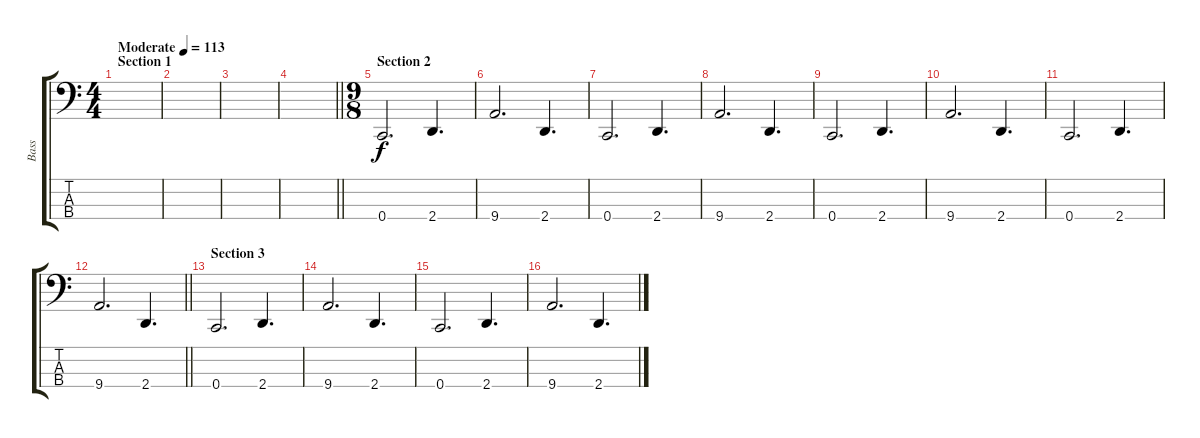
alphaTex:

\track ("Bass" "Bass") {instrument electricbassfinger}
\staff {score tabs}
\tuning (E2 C2 G1 C1) {hide}
\ts (4 4)
\section ("" "Section 1")
\tempo (113 "Moderate")
\clef f4
\ks c
|
|
|
\barLineRight lightlight
|
\ts (9 8)
\section ("" "Section 2")
0.4.2{d} 2.4.4{d} |
9.4.2{d} 2.4.4{d} |
0.4.2{d} 2.4.4{d} |
9.4.2{d} 2.4.4{d} |
0.4.2{d} 2.4.4{d} |
9.4.2{d} 2.4.4{d} |
0.4.2{d} 2.4.4{d} |
\barLineRight lightlight
9.4.2{d} 2.4.4{d} |
\section ("" "Section 3")
0.4.2{d} 2.4.4{d} |
9.4.2{d} 2.4.4{d} |
0.4.2{d} 2.4.4{d} |
9.4.2{d} 2.4.4{d}
